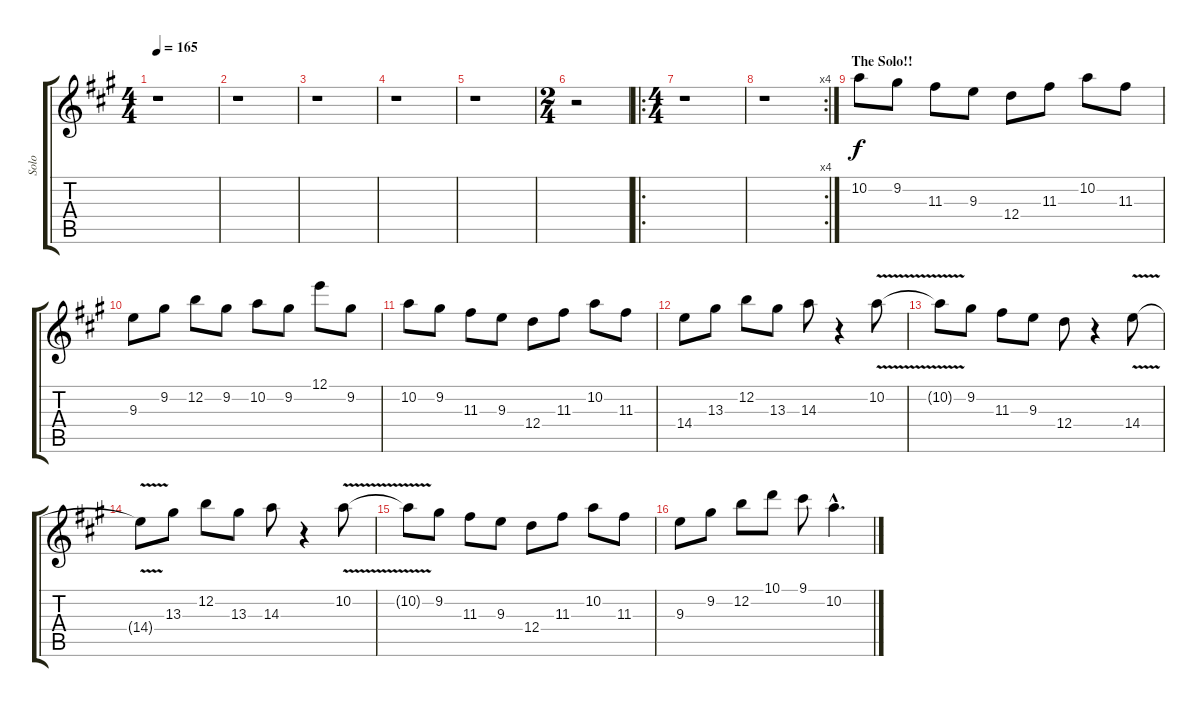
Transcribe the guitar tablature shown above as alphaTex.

\track ("Solo" "Solo") {instrument distortionguitar}
\staff {score tabs}
\tuning (E4 B3 G3 D3 A2 E2) {hide}
\ts (4 4)
\tempo 165
\clef g2
\ks a
r.1{dy f} |
r.1 |
r.1 |
r.1 |
r.1 |
\ts (2 4)
r.2 |
\ro
\ts (4 4)
r.1 |
\rc 4
r.1 |
\section ("" "The Solo!!")
10.2.8 9.2.8 11.3.8 9.3.8 12.4.8 11.3.8 10.2.8 11.3.8 |
9.3.8 9.2.8 12.2.8 9.2.8 10.2.8 9.2.8 12.1.8 9.2.8 |
10.2.8 9.2.8 11.3.8 9.3.8 12.4.8 11.3.8 10.2.8 11.3.8 |
14.4.8 13.3.8 12.2.8 13.3.8 14.3.8 r.4 10.2{v}.8 |
10.2{t}.8 9.2.8 11.3.8 9.3.8 12.4.8 r.4 14.4{v}.8 |
14.4{t}.8 13.3.8 12.2.8 13.3.8 14.3.8 r.4 10.2{v}.8 |
10.2{t}.8 9.2.8 11.3.8 9.3.8 12.4.8 11.3.8 10.2.8 11.3.8 |
9.3.8 9.2.8 12.2.8 10.1.8 9.1.8 10.2{hac}.4{d}
